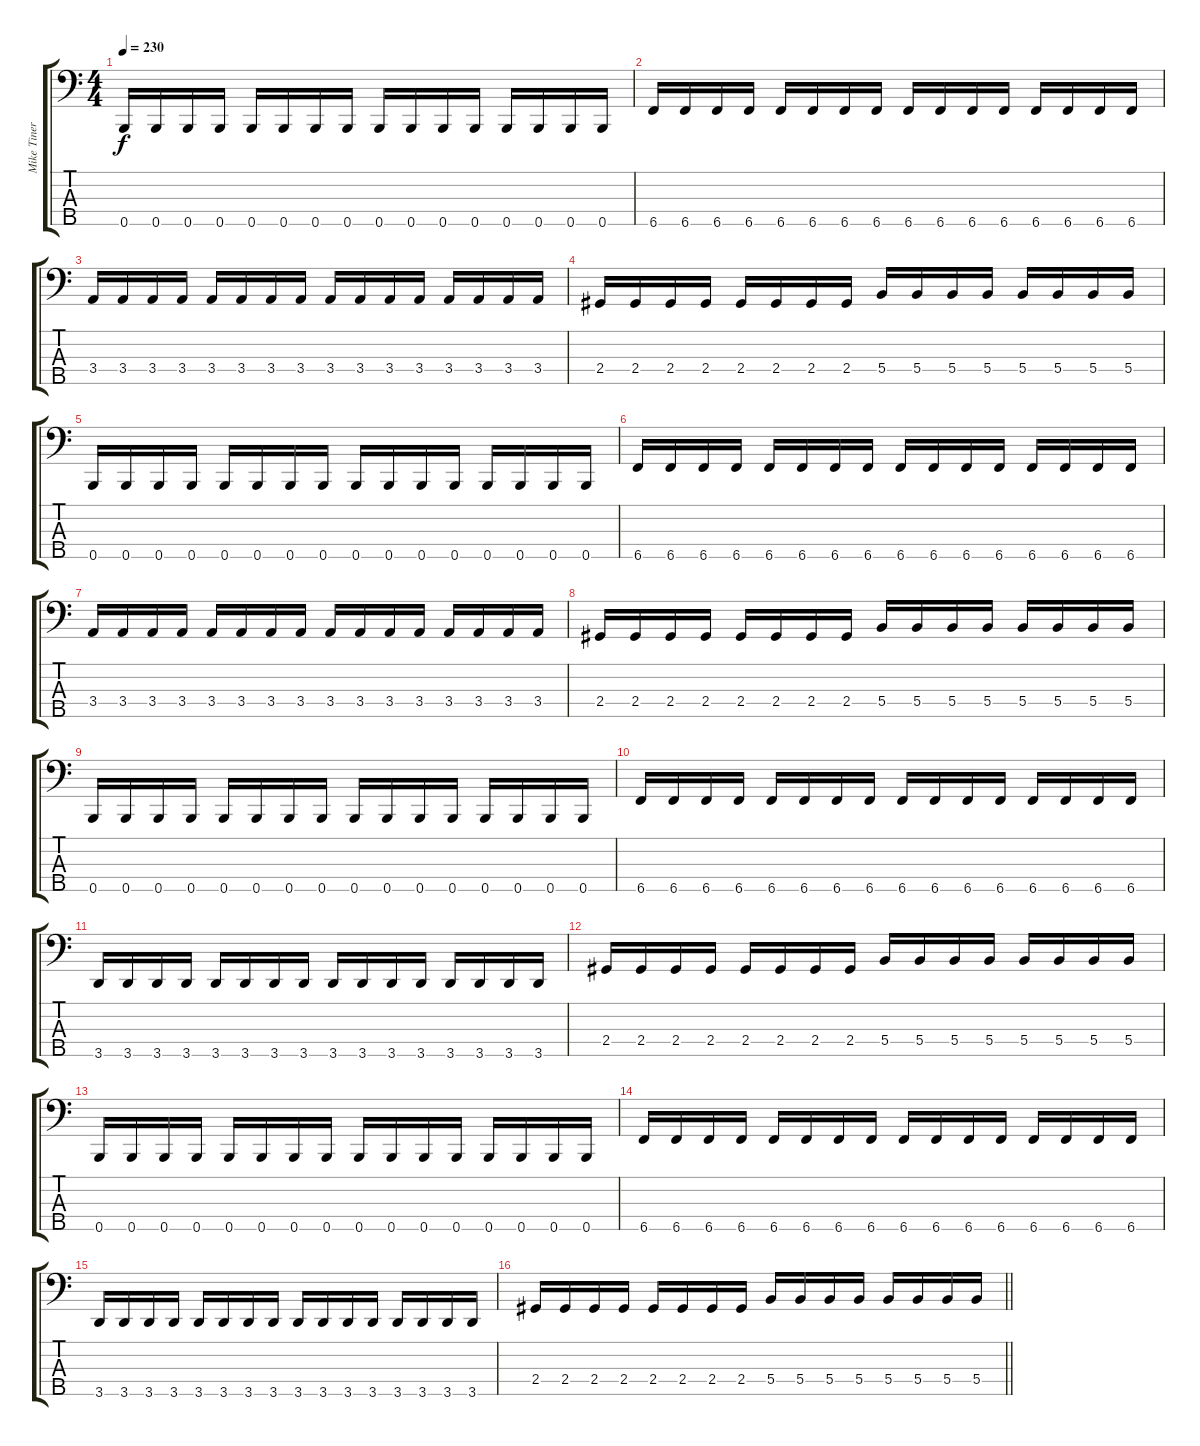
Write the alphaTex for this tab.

\track ("Mike Tiner" "Mike Tiner") {instrument electricbasspick}
\staff {score tabs}
\tuning (Ab2 E2 B1 Gb1 B0) {hide}
\ts (4 4)
\tempo 230
\clef f4
\ks c
0.5.16{dy f} 0.5.16 0.5.16 0.5.16 0.5.16 0.5.16 0.5.16 0.5.16 0.5.16 0.5.16 0.5.16 0.5.16 0.5.16 0.5.16 0.5.16 0.5.16 |
6.5.16 6.5.16 6.5.16 6.5.16 6.5.16 6.5.16 6.5.16 6.5.16 6.5.16 6.5.16 6.5.16 6.5.16 6.5.16 6.5.16 6.5.16 6.5.16 |
3.4.16 3.4.16 3.4.16 3.4.16 3.4.16 3.4.16 3.4.16 3.4.16 3.4.16 3.4.16 3.4.16 3.4.16 3.4.16 3.4.16 3.4.16 3.4.16 |
2.4.16 2.4.16 2.4.16 2.4.16 2.4.16 2.4.16 2.4.16 2.4.16 5.4.16 5.4.16 5.4.16 5.4.16 5.4.16 5.4.16 5.4.16 5.4.16 |
0.5.16 0.5.16 0.5.16 0.5.16 0.5.16 0.5.16 0.5.16 0.5.16 0.5.16 0.5.16 0.5.16 0.5.16 0.5.16 0.5.16 0.5.16 0.5.16 |
6.5.16 6.5.16 6.5.16 6.5.16 6.5.16 6.5.16 6.5.16 6.5.16 6.5.16 6.5.16 6.5.16 6.5.16 6.5.16 6.5.16 6.5.16 6.5.16 |
3.4.16 3.4.16 3.4.16 3.4.16 3.4.16 3.4.16 3.4.16 3.4.16 3.4.16 3.4.16 3.4.16 3.4.16 3.4.16 3.4.16 3.4.16 3.4.16 |
2.4.16 2.4.16 2.4.16 2.4.16 2.4.16 2.4.16 2.4.16 2.4.16 5.4.16 5.4.16 5.4.16 5.4.16 5.4.16 5.4.16 5.4.16 5.4.16 |
0.5.16 0.5.16 0.5.16 0.5.16 0.5.16 0.5.16 0.5.16 0.5.16 0.5.16 0.5.16 0.5.16 0.5.16 0.5.16 0.5.16 0.5.16 0.5.16 |
6.5.16 6.5.16 6.5.16 6.5.16 6.5.16 6.5.16 6.5.16 6.5.16 6.5.16 6.5.16 6.5.16 6.5.16 6.5.16 6.5.16 6.5.16 6.5.16 |
3.5.16 3.5.16 3.5.16 3.5.16 3.5.16 3.5.16 3.5.16 3.5.16 3.5.16 3.5.16 3.5.16 3.5.16 3.5.16 3.5.16 3.5.16 3.5.16 |
2.4.16 2.4.16 2.4.16 2.4.16 2.4.16 2.4.16 2.4.16 2.4.16 5.4.16 5.4.16 5.4.16 5.4.16 5.4.16 5.4.16 5.4.16 5.4.16 |
0.5.16 0.5.16 0.5.16 0.5.16 0.5.16 0.5.16 0.5.16 0.5.16 0.5.16 0.5.16 0.5.16 0.5.16 0.5.16 0.5.16 0.5.16 0.5.16 |
6.5.16 6.5.16 6.5.16 6.5.16 6.5.16 6.5.16 6.5.16 6.5.16 6.5.16 6.5.16 6.5.16 6.5.16 6.5.16 6.5.16 6.5.16 6.5.16 |
3.5.16 3.5.16 3.5.16 3.5.16 3.5.16 3.5.16 3.5.16 3.5.16 3.5.16 3.5.16 3.5.16 3.5.16 3.5.16 3.5.16 3.5.16 3.5.16 |
\barLineRight lightlight
2.4.16 2.4.16 2.4.16 2.4.16 2.4.16 2.4.16 2.4.16 2.4.16 5.4.16 5.4.16 5.4.16 5.4.16 5.4.16 5.4.16 5.4.16 5.4.16
